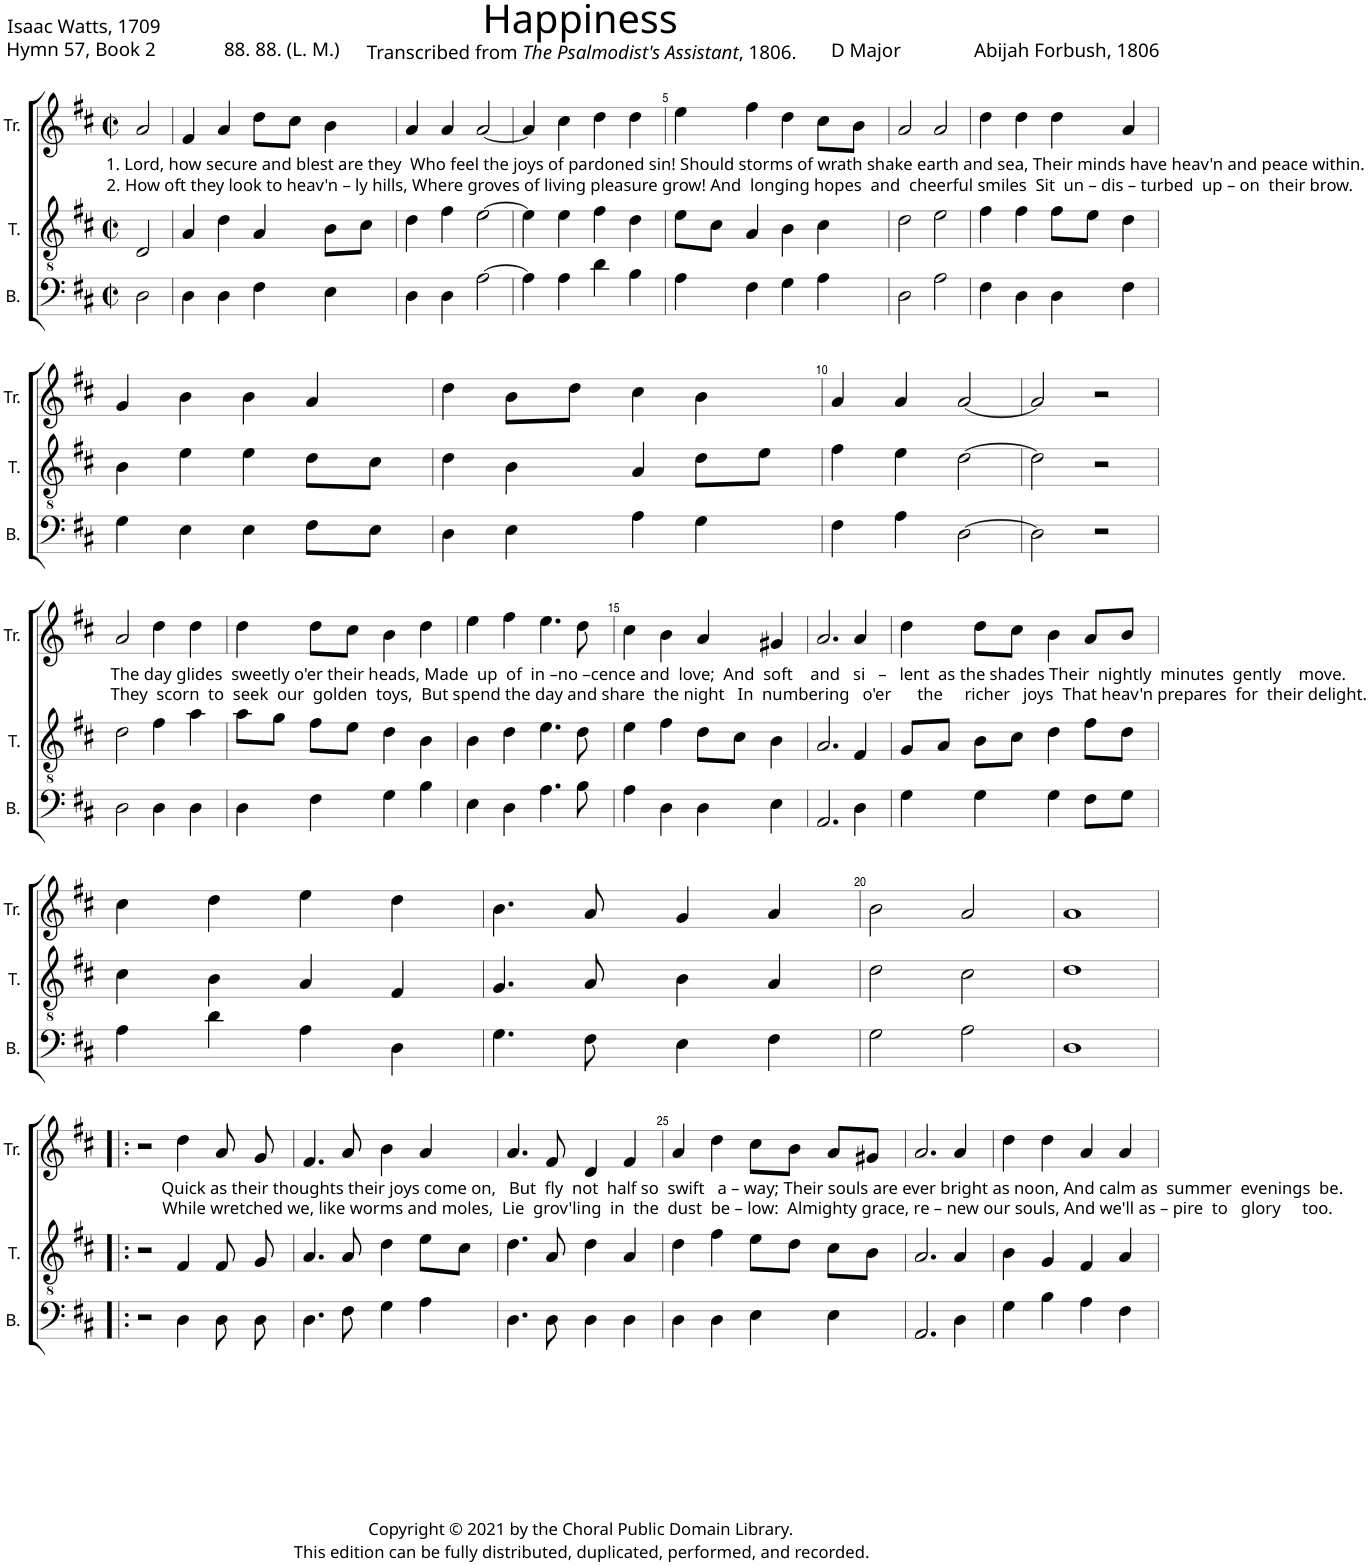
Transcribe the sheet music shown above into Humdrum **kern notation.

**kern	**kern	**kern
*part3	*part2	*part1
*staff3	*staff2	*staff1
*I"B.	*I"T.	*I"Tr.
*I'B.	*I'T.	*I'Tr.
*clefF4	*clefGv2	*clefG2
*k[f#c#]	*k[f#c#]	*k[f#c#]
*M2/2	*M2/2	*M2/2
*met(c|)	*met(c|)	*met(c|)
=1	=1	=1
!	!LO:TX:a:t=1. Lord, how secure and blest are they  Who feel the joys of pardoned sin! Should storms of wrath shake earth and sea, Their minds have heav'n and peace within.	!
!	!LO:TX:a:t=2. How oft they look to heav'n – ly hills, Where groves of living pleasure grow! And  longing hopes  and  cheerful smiles  Sit  un – dis – turbed  up – on  their brow.	!
2D\	2D/	2a/
=2	=2	=2
4D\	4A/	4f#/
4D\	4d\	4a/
4F#\	4A/	8dd\L
.	.	8cc#\J
4E\	8B\L	4b\
.	8c#\J	.
=3	=3	=3
4D\	4d\	4a/
4D\	4f#\	4a/
[2A\	[2e\	[2a/
=4	=4	=4
4A\]	4e\]	4a/]
4A\	4e\	4cc#\
4d\	4f#\	4dd\
4B\	4d\	4dd\
=5	=5	=5
4A\	8e\L	4ee\
.	8c#\J	.
4F#\	4A/	4ff#\
4G\	4B\	4dd\
4A\	4c#\	8cc#\L
.	.	8b\J
=6	=6	=6
2D\	2d\	2a/
2A\	2e\	2a/
=7	=7	=7
4F#\	4f#\	4dd\
4D\	4f#\	4dd\
4D\	8f#\L	4dd\
.	8e\J	.
4F#\	4d\	4a/
!!LO:LB:g=z
=8	=8	=8
4G\	4B\	4g/
4E\	4e\	4b\
4E\	4e\	4b\
8F#\L	8d\L	4a/
8E\J	8c#\J	.
=9	=9	=9
4D\	4d\	4dd\
4E\	4B\	8b\L
.	.	8dd\J
4A\	4A/	4cc#\
4G\	8d\L	4b\
.	8e\J	.
=10	=10	=10
4F#\	4f#\	4a/
4A\	4e\	4a/
[2D\	[2d\	[2a/
=11	=11	=11
2D\]	2d\]	2a/]
2r	2r	2r
!!LO:LB:g=z
=12	=12	=12
!	!LO:TX:a:t=The day glides  sweetly o'er their heads, Made  up  of  in –no –cence and  love;  And  soft    and   si   –   lent  as the shades Their  nightly  minutes  gently    move.	!
!	!LO:TX:a:t=They  scorn  to  seek  our  golden  toys,  But spend the day and share  the night   In  numbering   o'er      the     richer   joys  That heav'n prepares  for  their delight.	!
2D\	2d\	2a/
4D\	4f#\	4dd\
4D\	4a\	4dd\
=13	=13	=13
4D\	8a\L	4dd\
.	8g\J	.
4F#\	8f#\L	8dd\L
.	8e\J	8cc#\J
4G\	4d\	4b\
4B\	4B\	4dd\
=14	=14	=14
4E\	4B\	4ee\
4D\	4d\	4ff#\
4.A\	4.e\	4.ee\
8B\	8d\	8dd\
=15	=15	=15
4A\	4e\	4cc#\
4D\	4f#\	4b\
4D\	8d\L	4a/
.	8c#\J	.
4E\	4B\	4g#X/
=16	=16	=16
2.AA/	2.A/	2.a/
4D\	4F#/	4a/
=17	=17	=17
4G\	8G/L	4dd\
.	8A/J	.
4G\	8B\L	8dd\L
.	8c#\J	8cc#\J
4G\	4d\	4b\
8F#\L	8f#\L	8a/L
8G\J	8d\J	8b/J
!!LO:LB:g=z
=18	=18	=18
4A\	4c#\	4cc#\
4d\	4B\	4dd\
4A\	4A/	4ee\
4D\	4F#/	4dd\
=19	=19	=19
4.G\	4.G/	4.b\
8F#\	8A/	8a/
4E\	4B\	4g/
4F#\	4A/	4a/
=20	=20	=20
2G\	2d\	2b\
2A\	2c#\	2a/
=21	=21	=21
1D	1d	1a
!!LO:LB:g=z
=22!|:	=22!|:	=22!|:
2r	2r	2r
!	!LO:TX:a:t=Quick as their thoughts their joys come on,   But  fly  not  half so  swift   a – way; Their souls are ever bright as noon, And calm as  summer  evenings  be.	!
!	!LO:TX:a:t=While wretched we, like worms and moles,  Lie  grov'ling  in  the  dust  be – low&colon;  Almighty grace, re – new our souls, And we'll as – pire  to   glory     too.	!
4D\	4F#/	4dd\
8D\	8F#/	8a/
8D\	8G/	8g/
=23	=23	=23
4.D\	4.A/	4.f#/
8F#\	8A/	8a/
4G\	4d\	4b\
4A\	8e\L	4a/
.	8c#\J	.
=24	=24	=24
4.D\	4.d\	4.a/
8D\	8A/	8f#/
4D\	4d\	4d/
4D\	4A/	4f#/
=25	=25	=25
4D\	4d\	4a/
4D\	4f#\	4dd\
4E\	8e\L	8cc#\L
.	8d\J	8b\J
4E\	8c#\L	8a/L
.	8B\J	8g#X/J
=26	=26	=26
2.AA/	2.A/	2.a/
4D\	4A/	4a/
=27	=27	=27
4G\	4B\	4dd\
4B\	4G/	4dd\
4A\	4F#/	4a/
4F#\	4A/	4a/
=	=	=
*-	*-	*-
